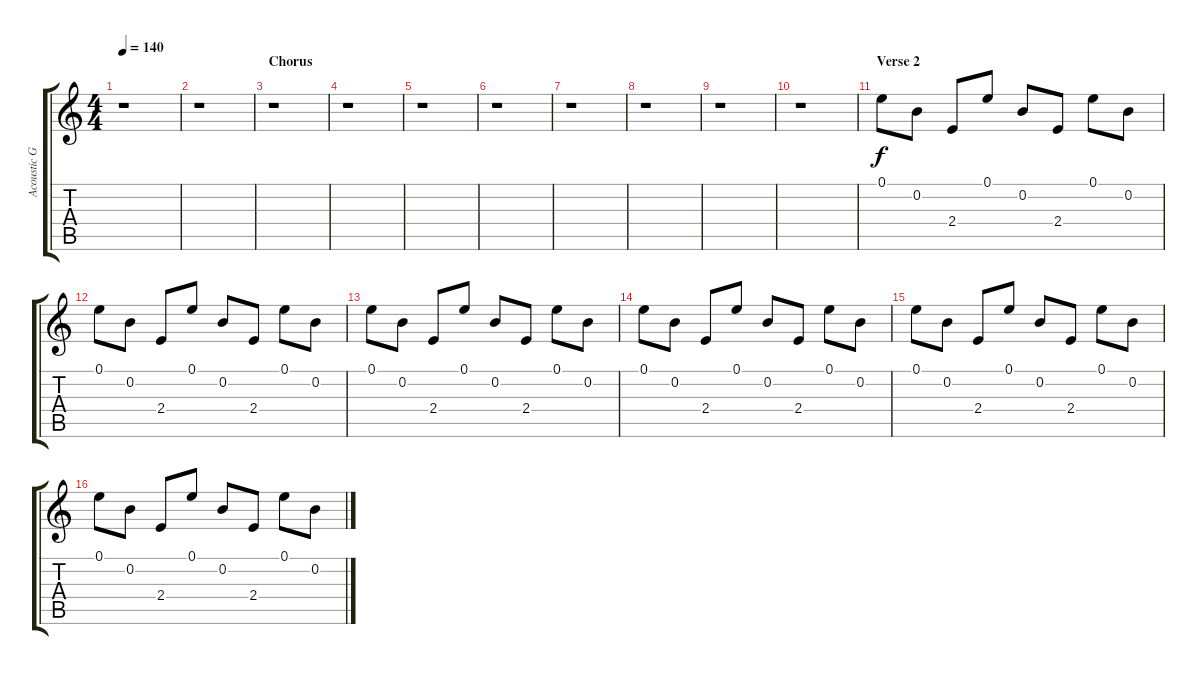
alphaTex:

\track ("Acoustic Guitar - intro" "Acoustic G") {instrument acousticguitarsteel}
\staff {score tabs}
\tuning (E4 B3 G3 D3 A2 E2) {hide}
\ts (4 4)
\tempo 140
\clef g2
\ks c
r.1{dy f} |
r.1 |
\section ("" "Chorus")
r.1 |
r.1 |
r.1 |
r.1 |
r.1 |
r.1 |
r.1 |
r.1 |
\section ("" "Verse 2")
0.1.8 0.2.8 2.4.8 0.1.8 0.2.8 2.4.8 0.1.8 0.2.8 |
0.1.8 0.2.8 2.4.8 0.1.8 0.2.8 2.4.8 0.1.8 0.2.8 |
0.1.8 0.2.8 2.4.8 0.1.8 0.2.8 2.4.8 0.1.8 0.2.8 |
0.1.8 0.2.8 2.4.8 0.1.8 0.2.8 2.4.8 0.1.8 0.2.8 |
0.1.8 0.2.8 2.4.8 0.1.8 0.2.8 2.4.8 0.1.8 0.2.8 |
0.1.8 0.2.8 2.4.8 0.1.8 0.2.8 2.4.8 0.1.8 0.2.8
